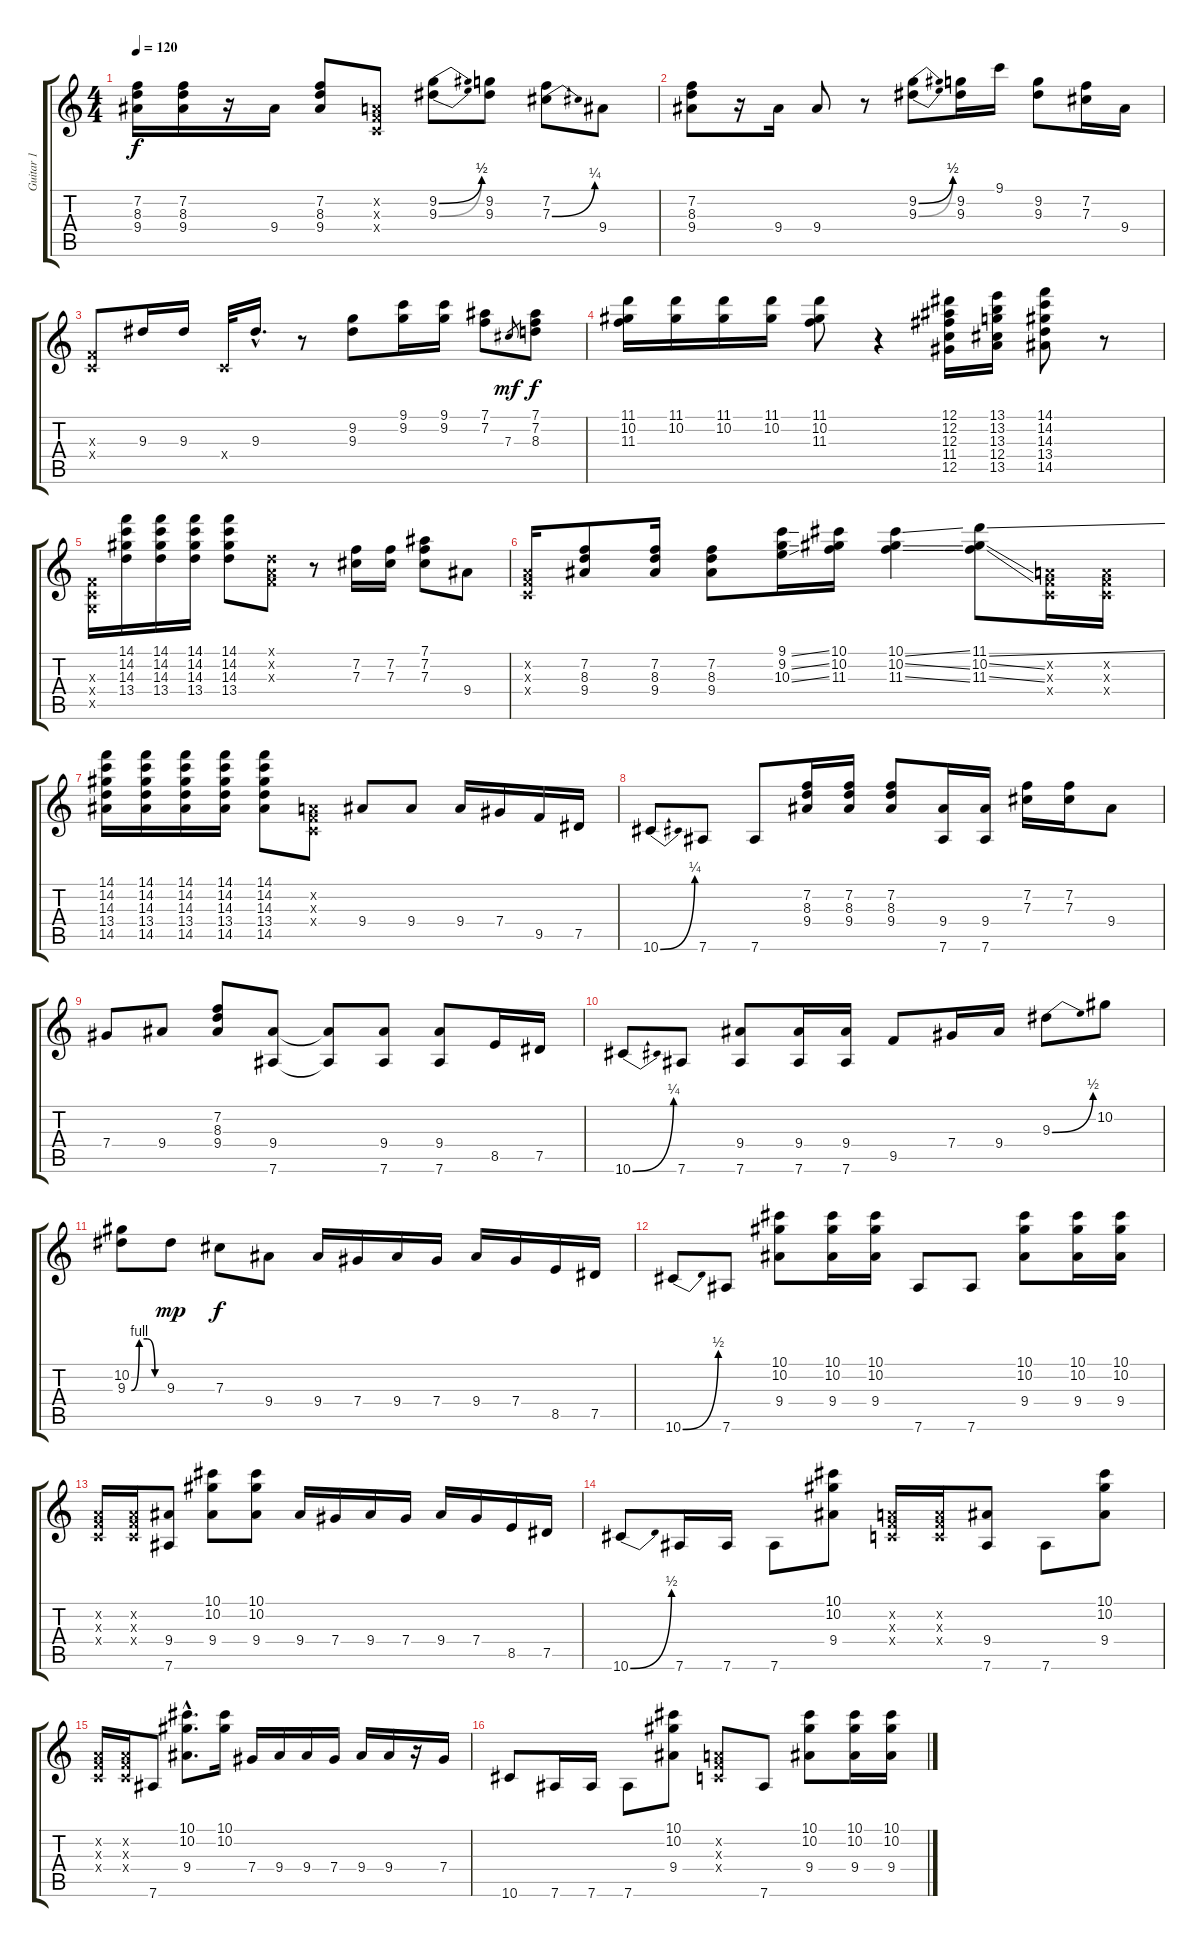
\track ("Guitar 1" "Guitar 1") {instrument acousticguitarsteel}
\staff {score tabs}
\tuning (Eb4 Bb3 Gb3 Db3 Ab2 Eb2) {hide}
\ts (4 4)
\tempo 120
\clef g2
\ks c
(7.2 8.3 9.4).16{dy f} (7.2 8.3 9.4).16 r.16 9.4.16 (7.2 8.3 9.4).8 (-1.2{x} -1.3{x} -1.4{x}).8 (9.2{be (bend 0 0 60 2)} 9.3{be (bend 0 0 60 2)}).8 (9.2 9.3).8 (7.2 7.3{be (bend 0 0 60 1)}).8 9.4.8 |
(7.2 8.3 9.4).8 r.16 9.4.16 9.4.8 r.8 (9.2{be (bend 0 0 60 2)} 9.3{be (bend 0 0 60 2)}).8 (9.2 9.3).16 9.1.16 (9.2 9.3).8 (7.2 7.3).16 9.4.16 |
(-1.3{x} -1.4{x}).8 9.3.16 9.3.16 -1.4{x}.32 9.3{hac}.16{d} r.8 (9.2 9.3).8 (9.1 9.2).16 (9.1 9.2).16 (7.1 7.2).8 7.3.8{gr dy mf} (7.1 7.2 8.3).8{dy f} |
(11.1 10.2 11.3).16 (11.1 10.2).16 (11.1 10.2).16 (11.1 10.2).16 (11.1 10.2 11.3).8 r.4 (12.1 12.2 12.3 11.4 12.5).16 (13.1 13.2 13.3 12.4 13.5).16 (14.1 14.2 14.3 13.4 14.5).8 r.8 |
(-1.3{x} -1.4{x} -1.5{x}).16 (14.1 14.2 14.3 13.4).16 (14.1 14.2 14.3 13.4).16 (14.1 14.2 14.3 13.4).16 (14.1 14.2 14.3 13.4).8 (-1.1{x} -1.2{x} -1.3{x}).8 r.8 (7.2 7.3).16 (7.2 7.3).16 (7.1 7.2 7.3).8 9.4.8 |
(-1.2{x} -1.3{x} -1.4{x}).16 (7.2 8.3 9.4).8 (7.2 8.3 9.4).16 (7.2 8.3 9.4).8 (9.1{ss} 9.2{ss} 10.3{ss}).16 (10.1 10.2 11.3).16 (10.1{ss} 10.2{ss} 11.3{ss}).4 (11.1{ss} 10.2{ss} 11.3{ss}).8 (-1.2{x} -1.3{x} -1.4{x}).16 (-1.2{x} -1.3{x} -1.4{x}).16 |
(14.1 14.2 14.3 13.4 14.5).16 (14.1 14.2 14.3 13.4 14.5).16 (14.1 14.2 14.3 13.4 14.5).16 (14.1 14.2 14.3 13.4 14.5).16 (14.1 14.2 14.3 13.4 14.5).8 (-1.2{x} -1.3{x} -1.4{x}).8 9.4.8 9.4.8 9.4.16 7.4.16 9.5.16 7.5.16 |
10.6{be (bend 0 0 60 1)}.8 7.6.8 7.6.8 (7.2 8.3 9.4).16 (7.2 8.3 9.4).16 (7.2 8.3 9.4).8 (9.4 7.6).16 (9.4 7.6).16 (7.2 7.3).16 (7.2 7.3).16 9.4.8 |
7.4.8 9.4.8 (7.2 8.3 9.4).8 (9.4 7.6).8 (9.4{t} 7.6{t}).8 (9.4 7.6).8 (9.4 7.6).8 8.5.16 7.5.16 |
10.6{be (bend 0 0 60 1)}.8 7.6.8 (9.4 7.6).8 (9.4 7.6).16 (9.4 7.6).16 9.5.8 7.4.16 9.4.16 9.3{be (bend 0 0 60 2)}.8 10.2.8 |
(10.2 9.3{be (custom 0 0 15 4 30 4 45 0 60 0)}).8 9.3.8{dy mp} 7.3.8{dy f} 9.4.8 9.4.16 7.4.16 9.4.16 7.4.16 9.4.16 7.4.16 8.5.16 7.5.16 |
10.6{be (bend 0 0 60 2)}.8 7.6.8 (10.1 10.2 9.4).8 (10.1 10.2 9.4).16 (10.1 10.2 9.4).16 7.6.8 7.6.8 (10.1 10.2 9.4).8 (10.1 10.2 9.4).16 (10.1 10.2 9.4).16 |
(-1.2{x} -1.3{x} -1.4{x}).16 (-1.2{x} -1.3{x} -1.4{x}).16 (9.4 7.6).8 (10.1 10.2 9.4).8 (10.1 10.2 9.4).8 9.4.16 7.4.16 9.4.16 7.4.16 9.4.16 7.4.16 8.5.16 7.5.16 |
10.6{be (bend 0 0 60 2)}.8 7.6.16 7.6.16 7.6.8 (10.1 10.2 9.4).8 (-1.2{x} -1.3{x} -1.4{x}).16 (-1.2{x} -1.3{x} -1.4{x}).16 (9.4 7.6).8 7.6.8 (10.1 10.2 9.4).8 |
(-1.2{x} -1.3{x} -1.4{x}).16 (-1.2{x} -1.3{x} -1.4{x}).16 7.6.8 (10.1{hac} 10.2{hac} 9.4{hac}).8{d} (10.1 10.2).16 7.4.16 9.4.16 9.4.16 7.4.16 9.4.16 9.4.16 r.16 7.4.16 |
10.6.8 7.6.16 7.6.16 7.6.8 (10.1 10.2 9.4).8 (-1.2{x} -1.3{x} -1.4{x}).8 7.6.8 (10.1 10.2 9.4).8 (10.1 10.2 9.4).16 (10.1 10.2 9.4).16
